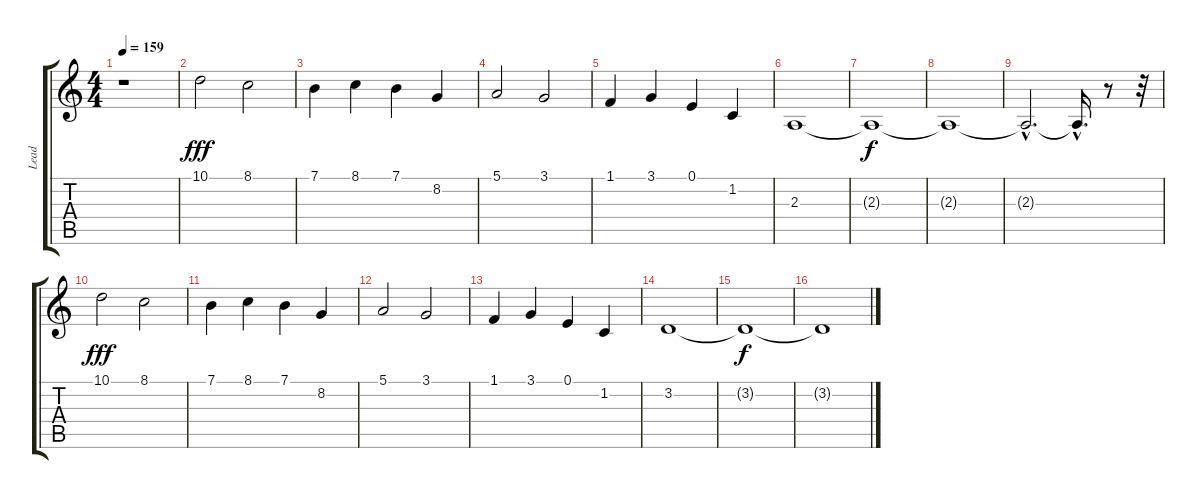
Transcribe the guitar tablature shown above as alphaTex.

\track ("Lead" "Lead") {instrument lead2sawtooth}
\staff {score tabs}
\tuning (E4 B3 G3 D3 A2 E2) {hide}
\ts (4 4)
\tempo 159
\clef g2
\ks c
r.1{dy fff} |
10.1.2 8.1.2 |
7.1.4 8.1.4 7.1.4 8.2.4 |
5.1.2 3.1.2 |
1.1.4 3.1.4 0.1.4 1.2.4 |
2.3.1 |
2.3{t}.1{dy f} |
2.3{t}.1 |
2.3{hac t}.2{d} 2.3{hac t}.16{d} r.8 r.32 |
10.1.2{dy fff} 8.1.2 |
7.1.4 8.1.4 7.1.4 8.2.4 |
5.1.2 3.1.2 |
1.1.4 3.1.4 0.1.4 1.2.4 |
3.2.1 |
3.2{t}.1{dy f} |
3.2{t}.1
